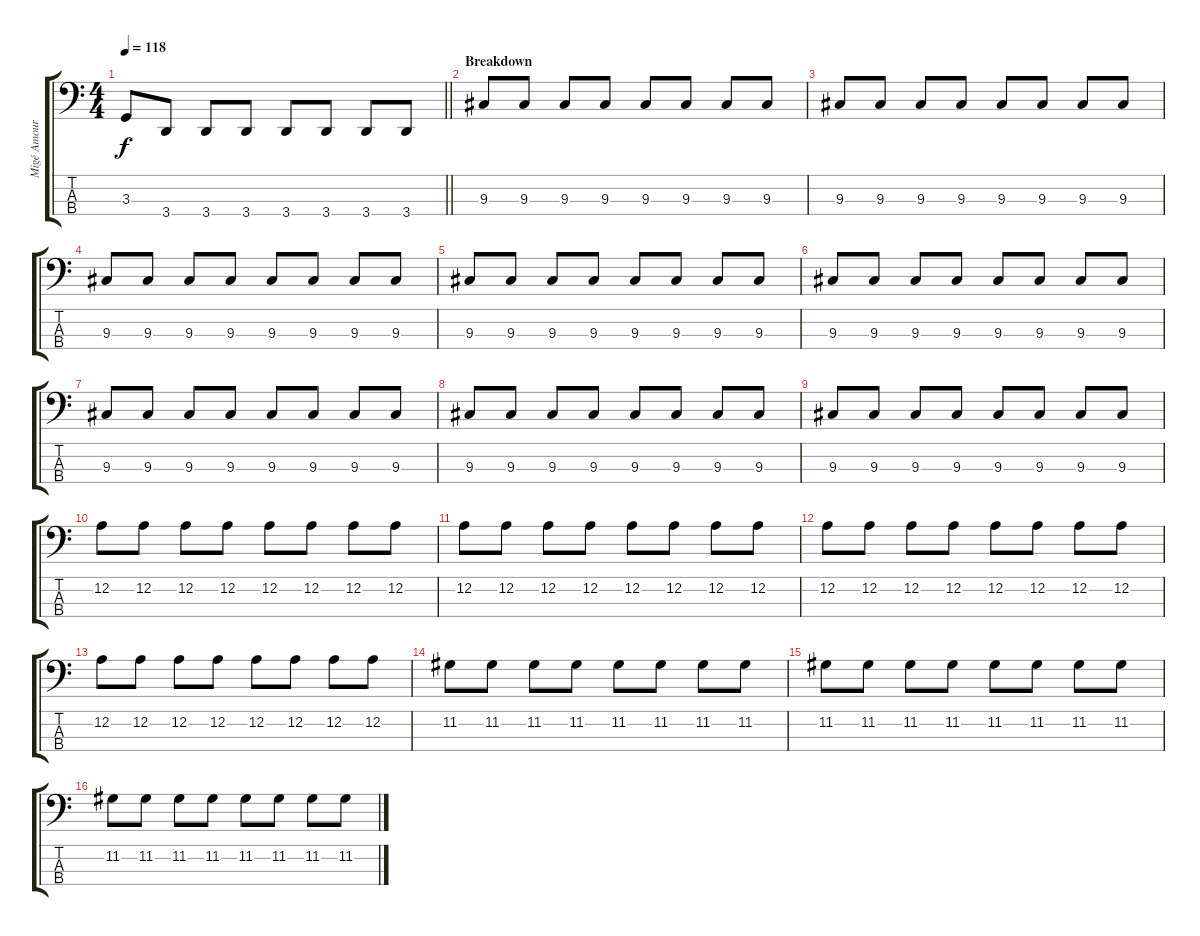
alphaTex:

\track ("Migé Amour (Bass)" "Migé Amour") {instrument electricbassfinger}
\staff {score tabs}
\tuning (D2 A1 E1 B0) {hide}
\ts (4 4)
\tempo 118
\clef f4
\barLineRight lightlight
\ks c
3.3{t}.8{dy f} 3.4.8 3.4.8 3.4.8 3.4.8 3.4.8 3.4.8 3.4.8 |
\section ("" "Breakdown")
9.3.8 9.3.8 9.3.8 9.3.8 9.3.8 9.3.8 9.3.8 9.3.8 |
9.3.8 9.3.8 9.3.8 9.3.8 9.3.8 9.3.8 9.3.8 9.3.8 |
9.3.8 9.3.8 9.3.8 9.3.8 9.3.8 9.3.8 9.3.8 9.3.8 |
9.3.8 9.3.8 9.3.8 9.3.8 9.3.8 9.3.8 9.3.8 9.3.8 |
9.3.8 9.3.8 9.3.8 9.3.8 9.3.8 9.3.8 9.3.8 9.3.8 |
9.3.8 9.3.8 9.3.8 9.3.8 9.3.8 9.3.8 9.3.8 9.3.8 |
9.3.8 9.3.8 9.3.8 9.3.8 9.3.8 9.3.8 9.3.8 9.3.8 |
9.3.8 9.3.8 9.3.8 9.3.8 9.3.8 9.3.8 9.3.8 9.3.8 |
12.2.8 12.2.8 12.2.8 12.2.8 12.2.8 12.2.8 12.2.8 12.2.8 |
12.2.8 12.2.8 12.2.8 12.2.8 12.2.8 12.2.8 12.2.8 12.2.8 |
12.2.8 12.2.8 12.2.8 12.2.8 12.2.8 12.2.8 12.2.8 12.2.8 |
12.2.8 12.2.8 12.2.8 12.2.8 12.2.8 12.2.8 12.2.8 12.2.8 |
11.2.8 11.2.8 11.2.8 11.2.8 11.2.8 11.2.8 11.2.8 11.2.8 |
11.2.8 11.2.8 11.2.8 11.2.8 11.2.8 11.2.8 11.2.8 11.2.8 |
11.2.8 11.2.8 11.2.8 11.2.8 11.2.8 11.2.8 11.2.8 11.2.8
